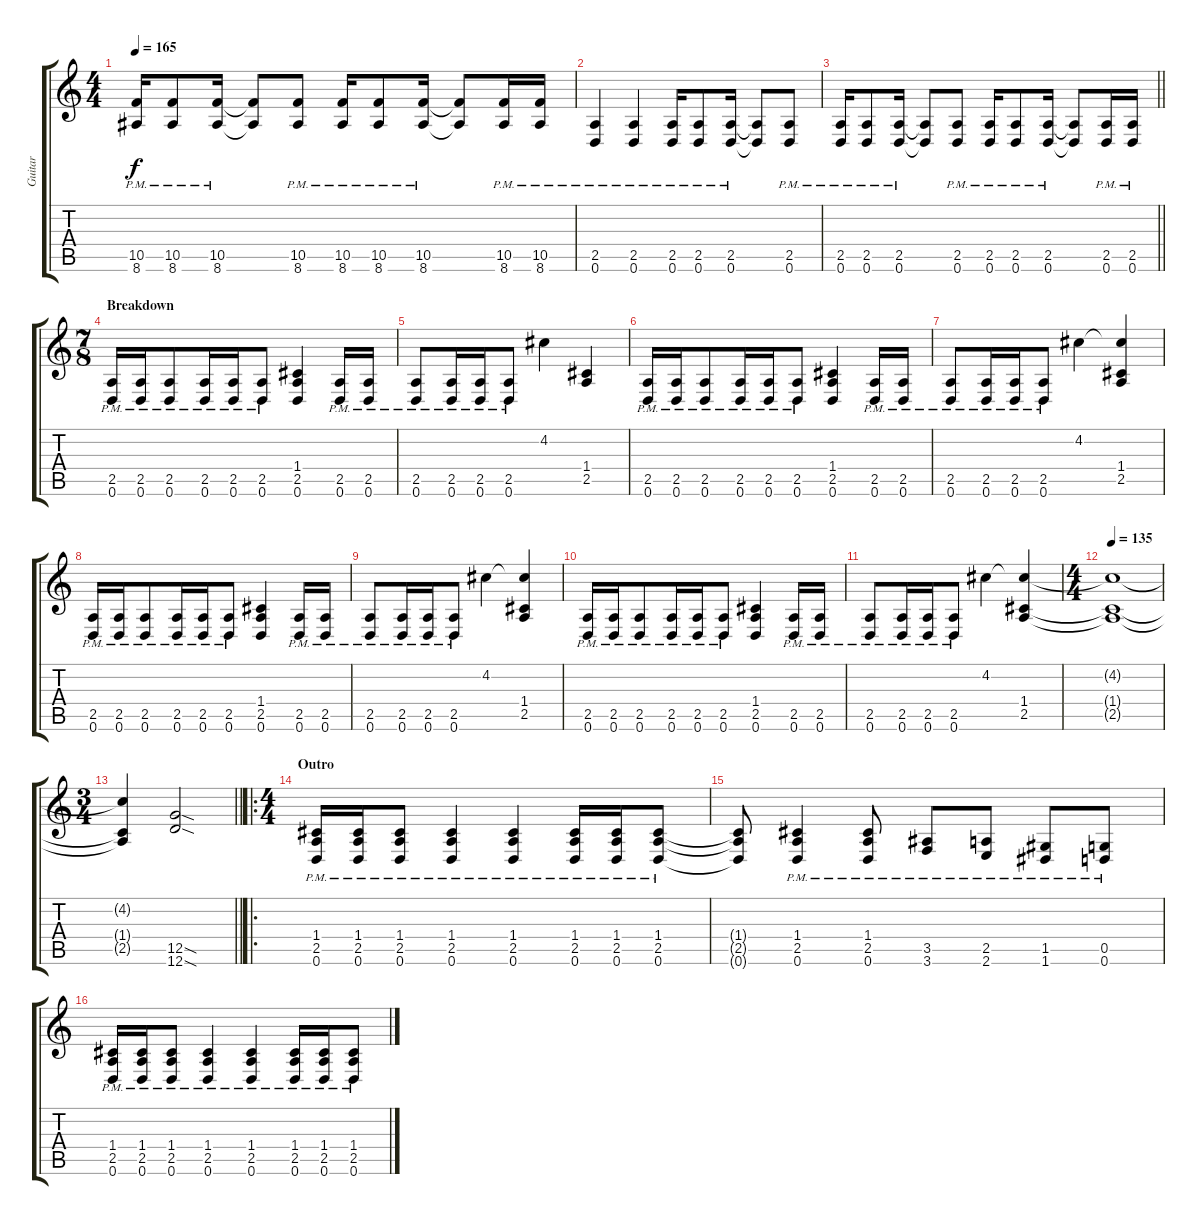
\track ("Guitar" "Guitar") {instrument distortionguitar}
\staff {score tabs}
\tuning (D4 A3 F3 C3 G2 D2) {hide}
\ts (4 4)
\tempo 165
\clef g2
\ks c
(10.5{pm} 8.6{pm}).16{dy f} (10.5{pm} 8.6{pm}).8 (10.5{pm} 8.6{pm}).16 (10.5{t} 8.6{t}).8 (10.5{pm} 8.6{pm}).8 (10.5{pm} 8.6{pm}).16 (10.5{pm} 8.6{pm}).8 (10.5{pm} 8.6{pm}).16 (10.5{t} 8.6{t}).8 (10.5{pm} 8.6{pm}).16 (10.5{pm} 8.6{pm}).16 |
(2.5{pm} 0.6{pm}).4 (2.5{pm} 0.6{pm}).4 (2.5{pm} 0.6{pm}).16 (2.5{pm} 0.6{pm}).8 (2.5{pm} 0.6{pm}).16 (2.5{t} 0.6{t}).8 (2.5{pm} 0.6{pm}).8 |
\barLineRight lightlight
(2.5{pm} 0.6{pm}).16 (2.5{pm} 0.6{pm}).8 (2.5{pm} 0.6{pm}).16 (2.5{t} 0.6{t}).8 (2.5{pm} 0.6{pm}).8 (2.5{pm} 0.6{pm}).16 (2.5{pm} 0.6{pm}).8 (2.5{pm} 0.6{pm}).16 (2.5{t} 0.6{t}).8 (2.5{pm} 0.6{pm}).16 (2.5{pm} 0.6{pm}).16 |
\ts (7 8)
\section ("" "Breakdown")
(2.5{pm} 0.6{pm}).16 (2.5{pm} 0.6{pm}).16 (2.5{pm} 0.6{pm}).8 (2.5{pm} 0.6{pm}).16 (2.5{pm} 0.6{pm}).16 (2.5{pm} 0.6{pm}).8 (1.4 2.5 0.6).4 (2.5{pm} 0.6{pm}).16 (2.5{pm} 0.6{pm}).16 |
(2.5{pm} 0.6{pm}).8 (2.5{pm} 0.6{pm}).16 (2.5{pm} 0.6{pm}).16 (2.5{pm} 0.6{pm}).8 4.2.4 (1.4 2.5).4 |
(2.5{pm} 0.6{pm}).16 (2.5{pm} 0.6{pm}).16 (2.5{pm} 0.6{pm}).8 (2.5{pm} 0.6{pm}).16 (2.5{pm} 0.6{pm}).16 (2.5{pm} 0.6{pm}).8 (1.4 2.5 0.6).4 (2.5{pm} 0.6{pm}).16 (2.5{pm} 0.6{pm}).16 |
(2.5{pm} 0.6{pm}).8 (2.5{pm} 0.6{pm}).16 (2.5{pm} 0.6{pm}).16 (2.5{pm} 0.6{pm}).8 4.2.4 (4.2{t} 1.4 2.5).4 |
(2.5{pm} 0.6{pm}).16 (2.5{pm} 0.6{pm}).16 (2.5{pm} 0.6{pm}).8 (2.5{pm} 0.6{pm}).16 (2.5{pm} 0.6{pm}).16 (2.5{pm} 0.6{pm}).8 (1.4 2.5 0.6).4 (2.5{pm} 0.6{pm}).16 (2.5{pm} 0.6{pm}).16 |
(2.5{pm} 0.6{pm}).8 (2.5{pm} 0.6{pm}).16 (2.5{pm} 0.6{pm}).16 (2.5{pm} 0.6{pm}).8 4.2.4 (4.2{t} 1.4 2.5).4 |
(2.5{pm} 0.6{pm}).16 (2.5{pm} 0.6{pm}).16 (2.5{pm} 0.6{pm}).8 (2.5{pm} 0.6{pm}).16 (2.5{pm} 0.6{pm}).16 (2.5{pm} 0.6{pm}).8 (1.4 2.5 0.6).4 (2.5{pm} 0.6{pm}).16 (2.5{pm} 0.6{pm}).16 |
(2.5{pm} 0.6{pm}).8 (2.5{pm} 0.6{pm}).16 (2.5{pm} 0.6{pm}).16 (2.5{pm} 0.6{pm}).8 4.2.4 (4.2{t} 1.4 2.5).4 |
\ts (4 4)
\tempo 135
(4.2{t} 1.4{t} 2.5{t}).1 |
\ts (3 4)
\barLineRight lightlight
(4.2{t} 1.4{t} 2.5{t}).4 (12.5{sod} 12.6{sod}).2 |
\ro
\ts (4 4)
\section ("" "Outro")
(1.4{pm} 2.5{pm} 0.6{pm}).16{volume 13 instrument distortionguitar} (1.4{pm} 2.5{pm} 0.6{pm}).16 (1.4{pm} 2.5{pm} 0.6{pm}).8 (1.4{pm} 2.5{pm} 0.6{pm}).4 (1.4{pm} 2.5{pm} 0.6{pm}).4 (1.4{pm} 2.5{pm} 0.6{pm}).16 (1.4{pm} 2.5{pm} 0.6{pm}).16 (1.4{pm} 2.5{pm} 0.6{pm}).8 |
(1.4{t} 2.5{t} 0.6{t}).8 (1.4{pm} 2.5{pm} 0.6{pm}).4 (1.4{pm} 2.5{pm} 0.6{pm}).8 (3.5{pm} 3.6{pm}).8 (2.5{pm} 2.6{pm}).8 (1.5{pm} 1.6{pm}).8 (0.5{pm} 0.6{pm}).8 |
(1.4{pm} 2.5{pm} 0.6{pm}).16 (1.4{pm} 2.5{pm} 0.6{pm}).16 (1.4{pm} 2.5{pm} 0.6{pm}).8 (1.4{pm} 2.5{pm} 0.6{pm}).4 (1.4{pm} 2.5{pm} 0.6{pm}).4 (1.4{pm} 2.5{pm} 0.6{pm}).16 (1.4{pm} 2.5{pm} 0.6{pm}).16 (1.4{pm} 2.5{pm} 0.6{pm}).8
